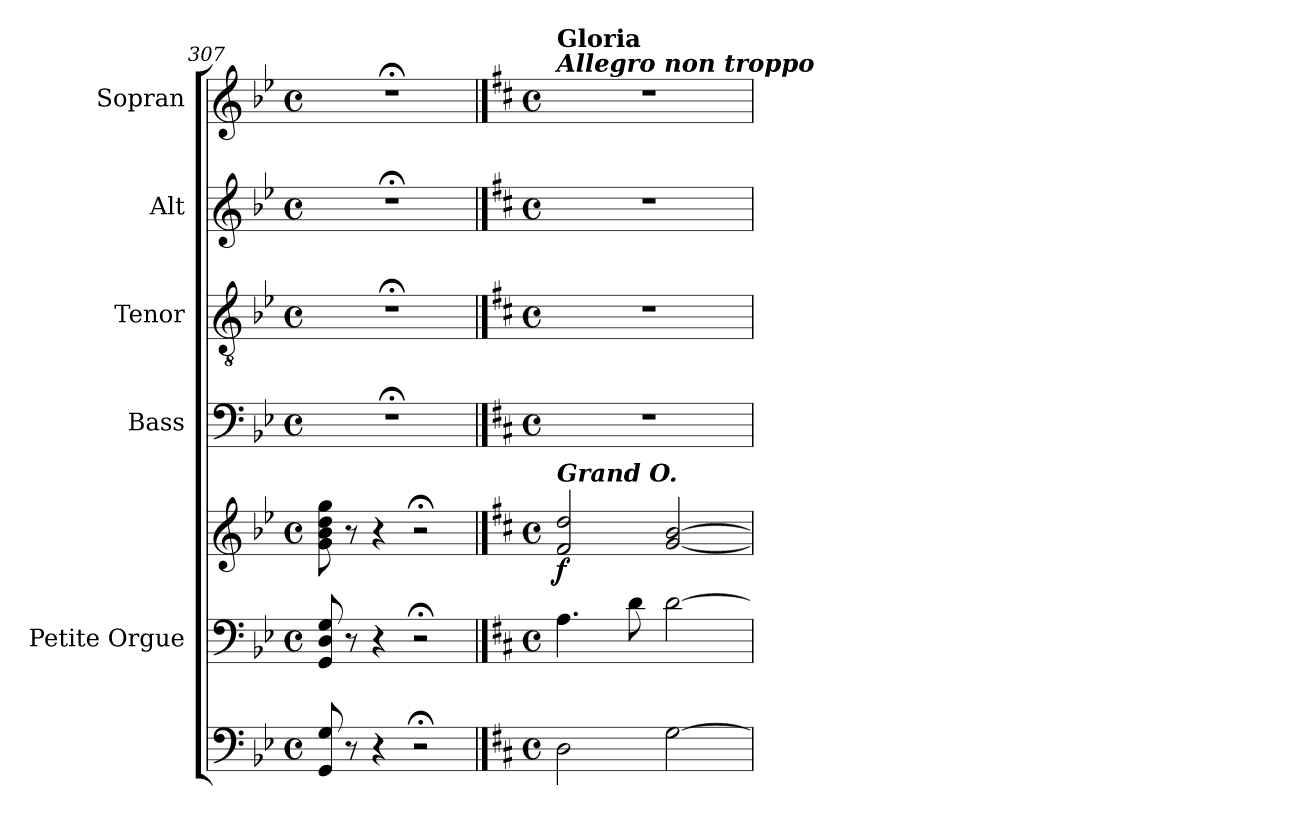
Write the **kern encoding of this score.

**kern	**kern	**kern	**dynam	**kern	**kern	**kern	**kern
*part6	*part5	*part5	*part5	*part4	*part3	*part2	*part1
*staff7	*staff6	*staff5	*staff5/6	*staff4	*staff3	*staff2	*staff1
*	*I"Petite Orgue	*	*	*I"Bass	*I"Tenor	*I"Alt	*I"Sopran
*	*I'Org. 1	*	*	*I'B.	*I'T.	*I'A.	*I'S.
*clefF4	*clefF4	*clefG2	*	*clefF4	*clefGv2	*clefG2	*clefG2
*k[b-e-]	*k[b-e-]	*k[b-e-]	*	*k[b-e-]	*k[b-e-]	*k[b-e-]	*k[b-e-]
*B-:	*B-:	*B-:	*	*B-:	*B-:	*B-:	*B-:
*M4/4	*M4/4	*M4/4	*	*M4/4	*M4/4	*M4/4	*M4/4
*met(c)	*met(c)	*met(c)	*	*met(c)	*met(c)	*met(c)	*met(c)
=307	=307	=307	=307	=307	=307	=307	=307
8GG/ 8G/	8GG/ 8D/ 8G/	8g\ 8b-\ 8dd\ 8gg\	.	1r;<	1r;<	1r;<	1r;<
8r	8r	8r	.	.	.	.	.
4r	4r	4r	.	.	.	.	.
2r;<	2r;<	2r;<	.	.	.	.	.
!!LO:LB:g=z
==308	==308	==308	==308	==308	==308	==308	==308
*k[f#c#]	*k[f#c#]	*k[f#c#]	*	*k[f#c#]	*k[f#c#]	*k[f#c#]	*k[f#c#]
*D:	*D:	*D:	*	*D:	*D:	*D:	*D:
*M4/4	*M4/4	*M4/4	*	*M4/4	*M4/4	*M4/4	*M4/4
*met(c)	*met(c)	*met(c)	*	*met(c)	*met(c)	*met(c)	*met(c)
!	!	!	!	!	!	!	!LO:TX:a:Bi:t=Allegro non troppo
!	!	!	!	!	!	!	!LO:TX:a:B:t=Gloria
!	!	!LO:TX:a:Bi:t=Grand O.	!	!	!	!	!
!	!	!	!LO:DY:b	!	!	!	!
2D\	4.A\	2f#/ 2dd/	f	1r	1r	1r	1r
.	8d\	.	.	.	.	.	.
[2G\	[2d\	[2g/ [2b/	.	.	.	.	.
=	=	=	=	=	=	=	=
*-	*-	*-	*-	*-	*-	*-	*-
